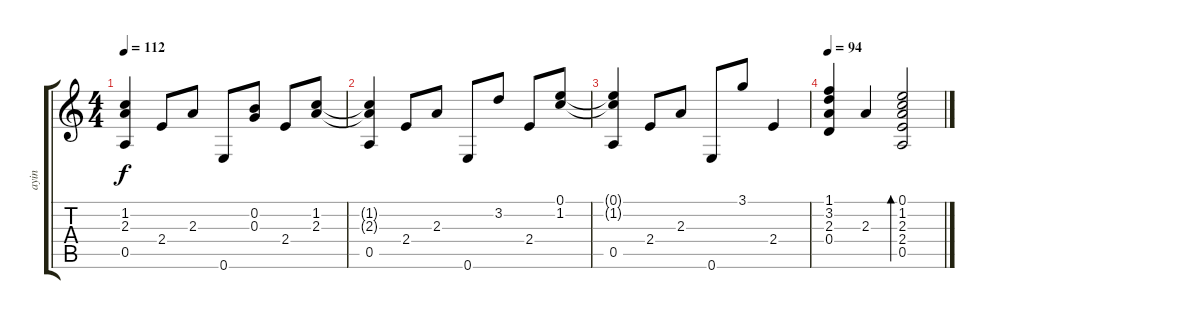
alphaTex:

\track ("ayin'" "ayin") {instrument acousticguitarnylon}
\staff {score tabs}
\tuning (E4 B3 G3 D3 A2 E2) {hide}
\ts (4 4)
\tempo 112
\clef g2
\ks c
(1.2 2.3 0.5).4{dy f} 2.4.8 2.3.8 0.6.8 (0.2 0.3).8 2.4.8 (1.2 2.3).8 |
(1.2{t} 2.3{t} 0.5).4 2.4.8 2.3.8 0.6.8 3.2.8 2.4.8 (0.1 1.2).8 |
(0.1{t} 1.2{t} 0.5).4 2.4.8 2.3.8 0.6.8 3.1.8 2.4.4 |
\tempo 94
(1.1 3.2 2.3 0.4).4 2.3.4 (0.1 1.2 2.3 2.4 0.5).2{bd 240}
